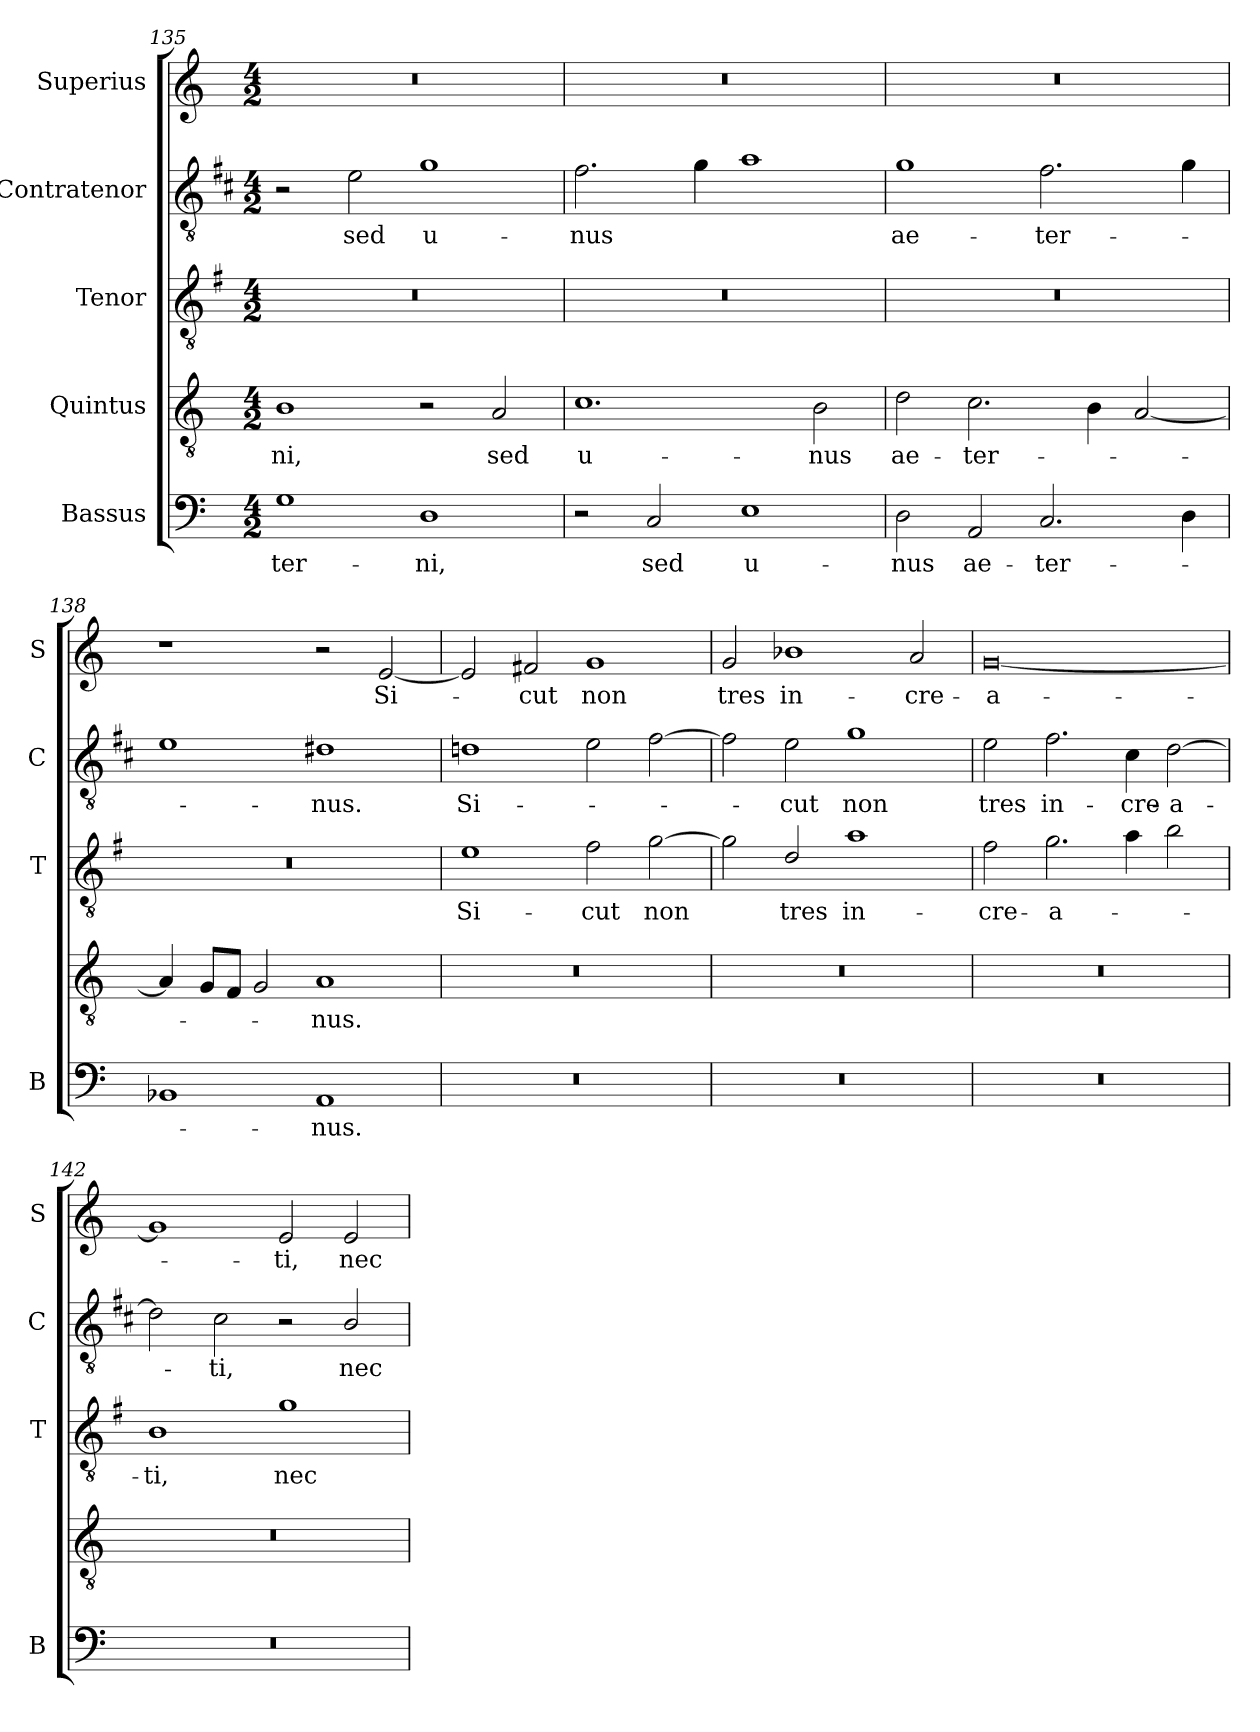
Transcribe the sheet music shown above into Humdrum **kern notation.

**kern	**text	**kern	**text	**kern	**text	**kern	**text	**kern	**text
*part5	*part5	*part4	*part4	*part3	*part3	*part2	*part2	*part1	*part1
*staff5	*staff5	*staff4	*staff4	*staff3	*staff3	*staff2	*staff2	*staff1	*staff1
*I"Bassus	*	*I"Quintus	*	*I"Tenor	*	*I"Contratenor	*	*I"Superius	*
*I'B	*	*	*	*I'T	*	*I'C	*	*I'S	*
*clefF4	*	*clefGv2	*	*clefGv2	*	*clefGv2	*	*clefG2	*
*	*	*	*	*ITrd4c7	*	*ITrd1c2	*	*	*
*k[]	*	*k[]	*	*k[]	*	*k[]	*	*k[]	*
*C:	*	*C:	*	*C:	*	*C:	*	*C:	*
*M4/2	*	*M4/2	*	*M4/2	*	*M4/2	*	*M4/2	*
=135	=135	=135	=135	=135	=135	=135	=135	=135	=135
!	!LO:LY:b	!	!LO:LY:b	!	!	!	!	!	!
1G	-ter-	1B	-ni,	0r	.	2r	.	0r	.
!	!	!	!	!	!	!	!LO:LY:b	!	!
.	.	.	.	.	.	2d\	sed	.	.
!	!LO:LY:b	!	!	!	!	!	!LO:LY:b	!	!
1D	-ni,	2r	.	.	.	1f	u-	.	.
!	!	!	!LO:LY:b	!	!	!	!	!	!
.	.	2A/	sed	.	.	.	.	.	.
=136	=136	=136	=136	=136	=136	=136	=136	=136	=136
!	!	!	!LO:LY:b	!	!	!	!LO:LY:b	!	!
2r	.	1.c	u-	0r	.	2.e\	-nus	0r	.
!	!LO:LY:b	!	!	!	!	!	!	!	!
2C/	sed	.	.	.	.	.	.	.	.
.	.	.	.	.	.	4f\	.	.	.
!	!LO:LY:b	!	!	!	!	!	!	!	!
1E	u-	.	.	.	.	1g	.	.	.
!	!	!	!LO:LY:b	!	!	!	!	!	!
.	.	2B\	-nus	.	.	.	.	.	.
=137	=137	=137	=137	=137	=137	=137	=137	=137	=137
!	!LO:LY:b	!	!LO:LY:b	!	!	!	!LO:LY:b	!	!
2D\	-nus	2d\	ae-	0r	.	1f	ae-	0r	.
!	!LO:LY:b	!	!LO:LY:b	!	!	!	!	!	!
2AA/	ae-	2.c\	-ter-	.	.	.	.	.	.
!	!LO:LY:b	!	!	!	!	!	!LO:LY:b	!	!
2.C/	-ter-	.	.	.	.	2.e\	-ter-	.	.
.	.	4B\	.	.	.	.	.	.	.
.	.	[2A/	.	.	.	.	.	.	.
4D\	.	.	.	.	.	4f\	.	.	.
=138	=138	=138	=138	=138	=138	=138	=138	=138	=138
1BB-X	.	4A/]	.	0r	.	1d	.	1r	.
.	.	8G/L	.	.	.	.	.	.	.
.	.	8F/J	.	.	.	.	.	.	.
.	.	2G/	.	.	.	.	.	.	.
!	!LO:LY:b	!	!LO:LY:b	!	!	!	!LO:LY:b	!	!
1AA	-nus.	1A	-nus.	.	.	1c#X	-nus.	2r	.
!	!	!	!	!	!	!	!	!	!LO:LY:b
.	.	.	.	.	.	.	.	[2e/	Si-
!!LO:PB:g=z
=139	=139	=139	=139	=139	=139	=139	=139	=139	=139
!	!	!	!	!	!LO:LY:b	!	!LO:LY:b	!	!
0r	.	0r	.	1A	Si-	1cni	Si-	2e/]	.
!	!	!	!	!	!	!	!	!	!LO:LY:b
.	.	.	.	.	.	.	.	2f#X/	-cut
!	!	!	!	!	!LO:LY:b	!	!	!	!LO:LY:b
.	.	.	.	2B\	-cut	2d\	.	1g	non
!	!	!	!	!	!LO:LY:b	!	!	!	!
.	.	.	.	[2c\	non	[2e\	.	.	.
=140	=140	=140	=140	=140	=140	=140	=140	=140	=140
!	!	!	!	!	!	!	!	!	!LO:LY:b
0r	.	0r	.	2c\]	.	2e\]	.	2g/	tres
!	!	!	!	!	!LO:LY:b	!	!LO:LY:b	!	!LO:LY:b
.	.	.	.	2G/	tres	2d\	-cut	1b-X	in-
!	!	!	!	!	!LO:LY:b	!	!LO:LY:b	!	!
.	.	.	.	1d	in-	1f	non	.	.
!	!	!	!	!	!	!	!	!	!LO:LY:b
.	.	.	.	.	.	.	.	2a/	-cre-
=141	=141	=141	=141	=141	=141	=141	=141	=141	=141
!	!	!	!	!	!LO:LY:b	!	!LO:LY:b	!	!LO:LY:b
0r	.	0r	.	2B\	-cre-	2d\	tres	[0g	-a-
!	!	!	!	!	!LO:LY:b	!	!LO:LY:b	!	!
.	.	.	.	2.c\	-a-	2.e\	in-	.	.
!	!	!	!	!	!	!	!LO:LY:b	!	!
.	.	.	.	4d\	.	4B\	-cre-	.	.
!	!	!	!	!	!	!	!LO:LY:b	!	!
.	.	.	.	2e\	.	[2c\	-a-	.	.
=142	=142	=142	=142	=142	=142	=142	=142	=142	=142
!	!	!	!	!	!LO:LY:b	!	!	!	!
0r	.	0r	.	1E	-ti,	2c\]	.	1g]	.
!	!	!	!	!	!	!	!LO:LY:b	!	!
.	.	.	.	.	.	2B\	-ti,	.	.
!	!	!	!	!	!LO:LY:b	!	!	!	!LO:LY:b
.	.	.	.	1c	nec	2r	.	2e/	-ti,
!	!	!	!	!	!	!	!LO:LY:b	!	!LO:LY:b
.	.	.	.	.	.	2A/	nec	2e/	nec
=	=	=	=	=	=	=	=	=	=
*-	*-	*-	*-	*-	*-	*-	*-	*-	*-
